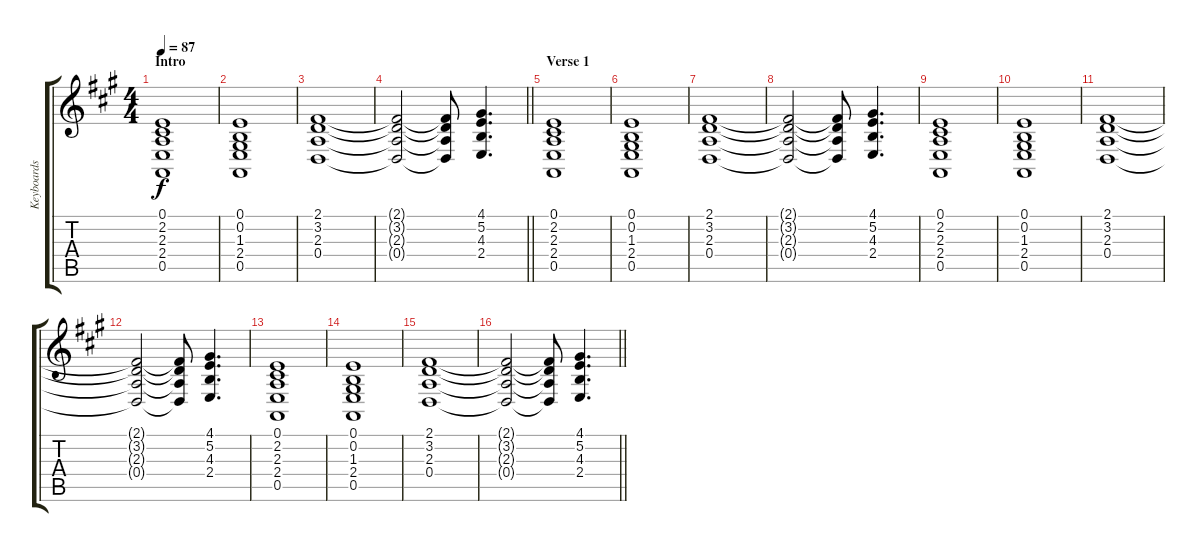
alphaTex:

\track ("Keyboards 1" "Keyboards ") {instrument stringensemble1}
\staff {score tabs}
\tuning (E4 B3 G3 D3 A2 E2) {hide}
\ts (4 4)
\section ("" "Intro")
\tempo 87
\clef g2
\ks a
(0.1 2.2 2.3 2.4 0.5).1{dy f instrument stringensemble1} |
(0.1 0.2 1.3 2.4 0.5).1 |
(2.1 3.2 2.3 0.4).1 |
\barLineRight lightlight
(2.1{t} 3.2{t} 2.3{t} 0.4{t}).2 (2.1{t} 3.2{t} 2.3{t} 0.4{t}).8 (4.1 5.2 4.3 2.4).4{d} |
\section ("" "Verse 1")
(0.1 2.2 2.3 2.4 0.5).1 |
(0.1 0.2 1.3 2.4 0.5).1 |
(2.1 3.2 2.3 0.4).1 |
(2.1{t} 3.2{t} 2.3{t} 0.4{t}).2 (2.1{t} 3.2{t} 2.3{t} 0.4{t}).8 (4.1 5.2 4.3 2.4).4{d} |
(0.1 2.2 2.3 2.4 0.5).1 |
(0.1 0.2 1.3 2.4 0.5).1 |
(2.1 3.2 2.3 0.4).1 |
(2.1{t} 3.2{t} 2.3{t} 0.4{t}).2 (2.1{t} 3.2{t} 2.3{t} 0.4{t}).8 (4.1 5.2 4.3 2.4).4{d} |
(0.1 2.2 2.3 2.4 0.5).1 |
(0.1 0.2 1.3 2.4 0.5).1 |
(2.1 3.2 2.3 0.4).1 |
\barLineRight lightlight
(2.1{t} 3.2{t} 2.3{t} 0.4{t}).2 (2.1{t} 3.2{t} 2.3{t} 0.4{t}).8 (4.1 5.2 4.3 2.4).4{d}
